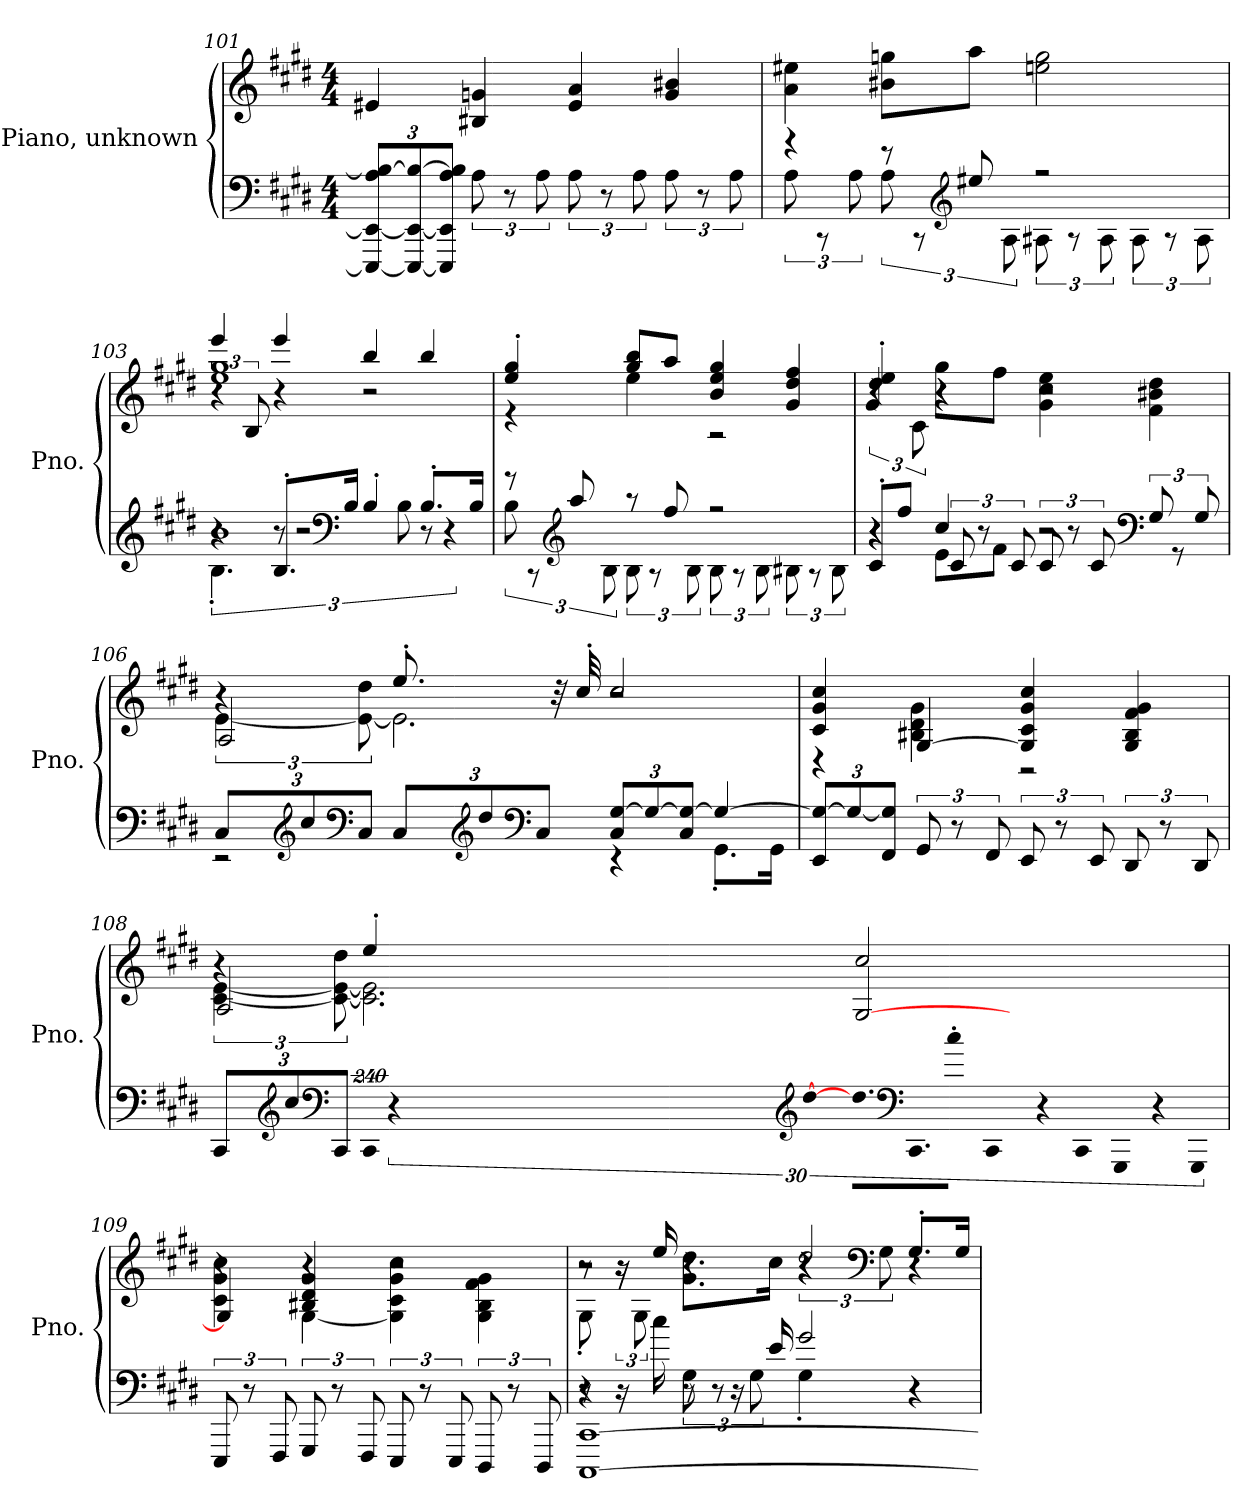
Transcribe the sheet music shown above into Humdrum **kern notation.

**kern	**kern
*part1	*part1
*staff2	*staff1
*I"Piano, unknown	*
*I'Pno.	*
*clefF4	*clefG2
*k[f#c#g#d#]	*k[f#c#g#d#]
*M4/4	*M4/4
*Xbrackettup	*
=101	=101
12EEE#/_ 12EE#/_ 12A/ 12B#/_L	4e#X/
12EEE#/_ 12EE#/_ 12B#/_	.
12EEE#/] 12EE#/] 12A/ 12B#/]J	.
*brackettup	*
12A\	4B#X/ 4gn/
12r	.
12A\	.
12A\	4e#/ 4a/
12r	.
12A\	.
12A\	4g/ 4b#X/
12r	.
12A\	.
!!LO:LB:g=z
=102	=102
*^	*
4r	12A\	4a\ 4ee#X\
.	12r	.
.	12A\	.
8r	12A\	8b#X\ 8ggn\L
.	12r	.
*clefG2	*	*
8ee#X/	.	8aa\J
.	12A\	.
2r	12A#X\	2een\ 2gg\
.	12r	.
.	12A#\	.
.	12A#\	.
.	12r	.
.	12A#\	.
=103	=103	=103
*	*^	*^
*	*	*	*	*^
1b	6.B'\	4r	4eee/	1ee 1gg#	6r
.	.	.	.	.	12B/
.	12r	8.B'/L	4eee/	.	4r
.	3r	.	.	.	.
*clefF4	*	*	*	*	*
.	.	16B/Jk	.	.	.
.	.	4B'/	4bb/	.	2r
.	12B\	.	.	.	.
.	12r	8.B'/L	4bb/	.	.
.	6r	.	.	.	.
.	.	16B/Jk	.	.	.
*	*v	*v	*	*	*
*	*	*	*v	*v
!!LO:LB:g=z
=104	=104	=104	=104
8r	12B\	4ee/' 4gg#/'	4r
.	12r	.	.
*clefG2	*	*	*
8aa/	.	.	.
.	12B\	.	.
8r	12B\	8gg#/ 8bb/L	4ee\
.	12r	.	.
8ff#/	.	8aa/J	.
.	12B\	.	.
2r	12B\	4b/ 4ee/ 4gg#/	2r
.	12r	.	.
.	12B\	.	.
.	12B#X\	4g#/ 4dd#/ 4ff#/	.
.	12r	.	.
.	12B#\	.	.
=105	=105	=105	=105
*	*^	*	*^
4r	4r	8c#'/L	4dd#/' 4ee/'	6r	4g#/
.	.	8ff#/J	.	.	.
.	.	.	.	12c#\	.
4cc#/	8e\L	12c#/	4r	8gg#\L	4r
.	.	12r	.	.	.
.	8f#\J	.	.	8ff#\J	.
.	.	12c#/	.	.	.
2r	2r	12c#/	2r	4g#\ 4cc#\ 4ee\	2r
.	.	12r	.	.	.
.	.	12c#/	.	.	.
*clefF4	*	*	*	*	*
.	.	12G#/	.	4f#\ 4b#X\ 4dd#\	.
.	.	12r	.	.	.
.	.	12G#/	.	.	.
*v	*v	*v	*	*	*
!!LO:LB:g=z	!!	!!
=106	=106	=106	=106
*Xbrackettup	*	*	*
*^	*	*	*
12C#/L	2r	4r	[6e\	2A/
*clefG2	*	*	*	*
12cc#/	.	.	.	.
*clefF4	*	*	*	*
12C#/J	.	.	12e\_ 12dd#\	.
12C#/L	.	8.ee'/	2.e\]	.
*clefG2	*	*	*	*
12dd#/	.	.	.	.
*clefF4	*	*	*	*
12C#/J	.	.	.	.
.	.	32r	.	.
.	.	32cc#'/	.	.
12C#/ [12G#/L	4r	2cc#/	.	2r
12G#/_	.	.	.	.
12C#/ 12G#/_J	.	.	.	.
4G#/_	8.GG#'\L	.	.	.
.	16GG#\Jk	.	.	.
*v	*v	*	*	*
*	*	*v	*v
=107	=107	=107
12EE/ 12G#/_L	4c#/ 4g#/ 4cc#/	4r
12G#/_	.	.
12FF#/ 12G#/]J	.	.
*brackettup	*	*
12GG#/	[4G#/	4B#X\ 4d#\ 4g#\
12r	.	.
12FF#/	.	.
12EE/	4G#/] 4c#/ 4g#/ 4cc#/	2r
12r	.	.
12EE/	.	.
12DD#/	4G#/ 4B#/ 4f#/ 4g#/	.
12r	.	.
12DD#/	.	.
*	*v	*v
!!LO:LB:g=z
=108	=108
*Xbrackettup	*
*	*^
*	*	*^
12CC#/L	4r	[6c#\ [6e\	2A/
*clefG2	*	*	*
12cc#/	.	.	.
*clefF4	*	*	*
12CC#/J	.	12c#\_ 12e\_ 12dd#\	.
*brackettup	*	*	*
!LO:N:vis=16	!	!	!
1920%137CC#/	4ee'/	2.c#\] 2.e\]	.
!LO:N:vis=64	!	!	!
960%17r	.	.	.
*clefG2	*	*	*
!LO:N:vis=64	!	!	!
[960%17dd#\	.	.	.
1920ryy	.	.	.
!LO:N:vis=32.	!	!	!
1920%103dd#\LLL]	.	.	.
*clefF4	*	*	*
!LO:N:vis=32.	!	!	!
1920%103CC#\	.	.	.
!LO:N:vis=32	!	!	!
640%23cc#'\JJJ	.	.	.
.	2cc#/	.	[2G#/
12CC#/	.	.	.
12r	.	.	.
12CC#/	.	.	.
12GGG#/	.	.	.
12r	.	.	.
12GGG#/	.	.	.
.	1920ryy	1920ryy	1920ryy
=109	=109	=109	=109
12EEE/	4r	4c#\ 4g#\ 4cc#\	4G#/]
12r	.	.	.
12FFF#/	.	.	.
12GGG#/	4B#X/ 4d#/ 4g#/	[4G#\	4r
12r	.	.	.
12FFF#/	.	.	.
12EEE/	2r	4G#\] 4c#\ 4g#\ 4cc#\	2r
12r	.	.	.
12EEE/	.	.	.
12DDD#/	.	4G#\ 4B#\ 4f#\ 4g#\	.
12r	.	.	.
12DDD#/	.	.	.
!!LO:PB:g=z	!!	!!
=110	=110	=110	=110
*^	*	*	*
*	*^	*	*	*
4r	8r	[1CCC# [1CC#	2r	8G#'\	8r
.	16r	.	.	24r	16r
.	.	.	.	12G#\	.
.	16cc#\	.	.	.	16ee/
8r	12G#\	.	.	8.g#\ 8.dd#\L	4r
.	12r	.	.	.	.
16r	.	.	.	.	.
.	12G#\	.	.	.	.
16e/	.	.	.	16cc#\Jk	.
2g#/	4G#'\	.	2dd#/	6r	4r
*	*	*	*clefF4	*	*
.	.	.	.	12G#\	.
.	4r	.	.	4r	8.G#'/L
.	.	.	.	.	16G#/Jk
*v	*v	*v	*	*	*
*	*v	*v	*v
=	=
*-	*-
